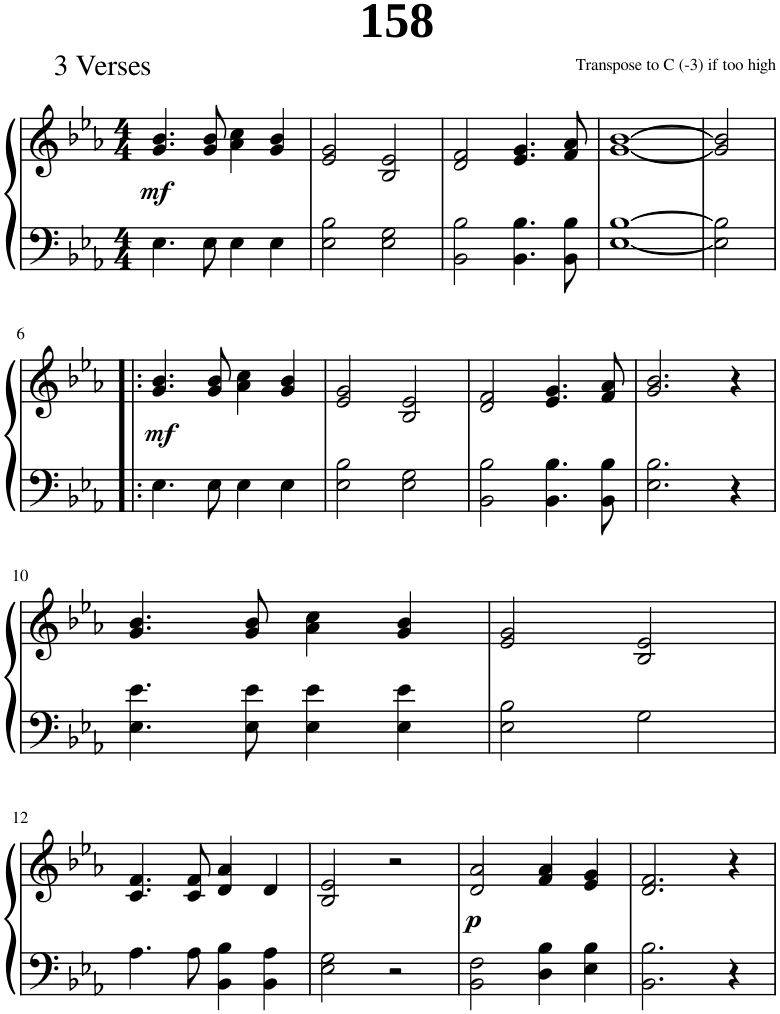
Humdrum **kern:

**kern	**kern	**dynam
*part1	*part1	*part1
*staff2	*staff1	*staff1/2
*I"Piano	*	*
*I'Pno.	*	*
*clefF4	*clefG2	*
*k[b-e-a-]	*k[b-e-a-]	*
*M4/4	*M4/4	*
=1	=1	=1
!	!	!LO:DY:b
4.E-\	4.g/ 4.b-/	mf
8E-\	8g/ 8b-/	.
4E-\	4a-\ 4cc\	.
4E-\	4g/ 4b-/	.
=2	=2	=2
2E-\ 2B-\	2e-/ 2g/	.
2E-\ 2G\	2B-/ 2e-/	.
=3	=3	=3
2BB-\ 2B-\	2d/ 2f/	.
4.BB-\ 4.B-\	4.e-/ 4.g/	.
8BB-\ 8B-\	8f/ 8a-/	.
=4	=4	=4
[1E- [1B-	[1g [1b-	.
=5	=5	=5
2E-\] 2B-\]	2g/] 2b-/]	.
!!LO:LB:g=z
=6!|:	=6!|:	=6!|:
!	!	!LO:DY:b
4.E-\	4.g/ 4.b-/	mf
8E-\	8g/ 8b-/	.
4E-\	4a-\ 4cc\	.
4E-\	4g/ 4b-/	.
=7	=7	=7
2E-\ 2B-\	2e-/ 2g/	.
2E-\ 2G\	2B-/ 2e-/	.
=8	=8	=8
2BB-\ 2B-\	2d/ 2f/	.
4.BB-\ 4.B-\	4.e-/ 4.g/	.
8BB-\ 8B-\	8f/ 8a-/	.
=9	=9	=9
2.E-\ 2.B-\	2.g/ 2.b-/	.
4r	4r	.
!!LO:LB:g=z
=10	=10	=10
4.E-\ 4.e-\	4.g/ 4.b-/	.
8E-\ 8e-\	8g/ 8b-/	.
4E-\ 4e-\	4a-\ 4cc\	.
4E-\ 4e-\	4g/ 4b-/	.
=11	=11	=11
2E-\ 2B-\	2e-/ 2g/	.
2G\	2B-/ 2e-/	.
!!LO:LB:g=z
=12	=12	=12
4.A-\	4.c/ 4.f/	.
8A-\	8c/ 8f/	.
4BB-\ 4B-\	4d/ 4a-/	.
4BB-\ 4A-\	4d/	.
=13	=13	=13
2E-\ 2G\	2B-/ 2e-/	.
2r	2r	.
=14	=14	=14
!	!	!LO:DY:b
2BB-\ 2F\	2d/ 2a-/	p
4D\ 4B-\	4f/ 4a-/	.
4E-\ 4B-\	4e-/ 4g/	.
=15	=15	=15
2.BB-\ 2.B-\	2.d/ 2.f/	.
4r	4r	.
=	=	=
*-	*-	*-
